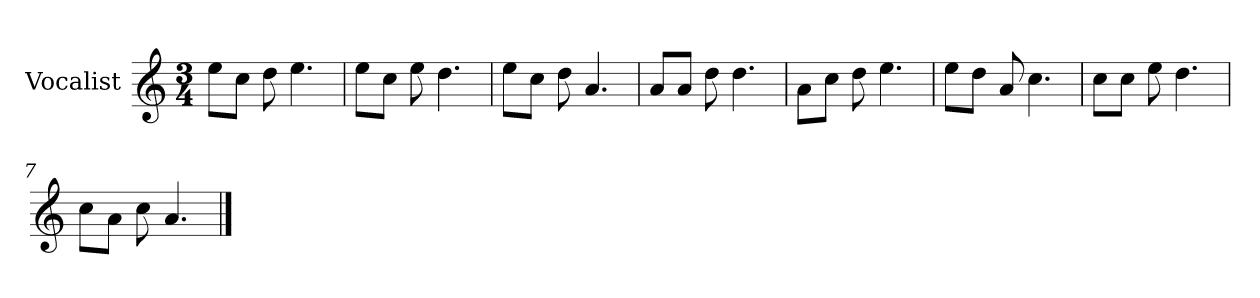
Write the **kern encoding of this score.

**kern
*part1
*staff1
*I"Vocalist
*k[]
*C:
*M3/4
=
8eeL
8ccJ
8dd
4.ee
=1
8eeL
8ccJ
8ee
4.dd
=2
8eeL
8ccJ
8dd
4.a
=3
8aL
8aJ
8dd
4.dd
=4
8aL
8ccJ
8dd
4.ee
=5
8eeL
8ddJ
8a
4.cc
=6
8ccL
8ccJ
8ee
4.dd
=7
8ccL
8aJ
8cc
4.a
==
*-
